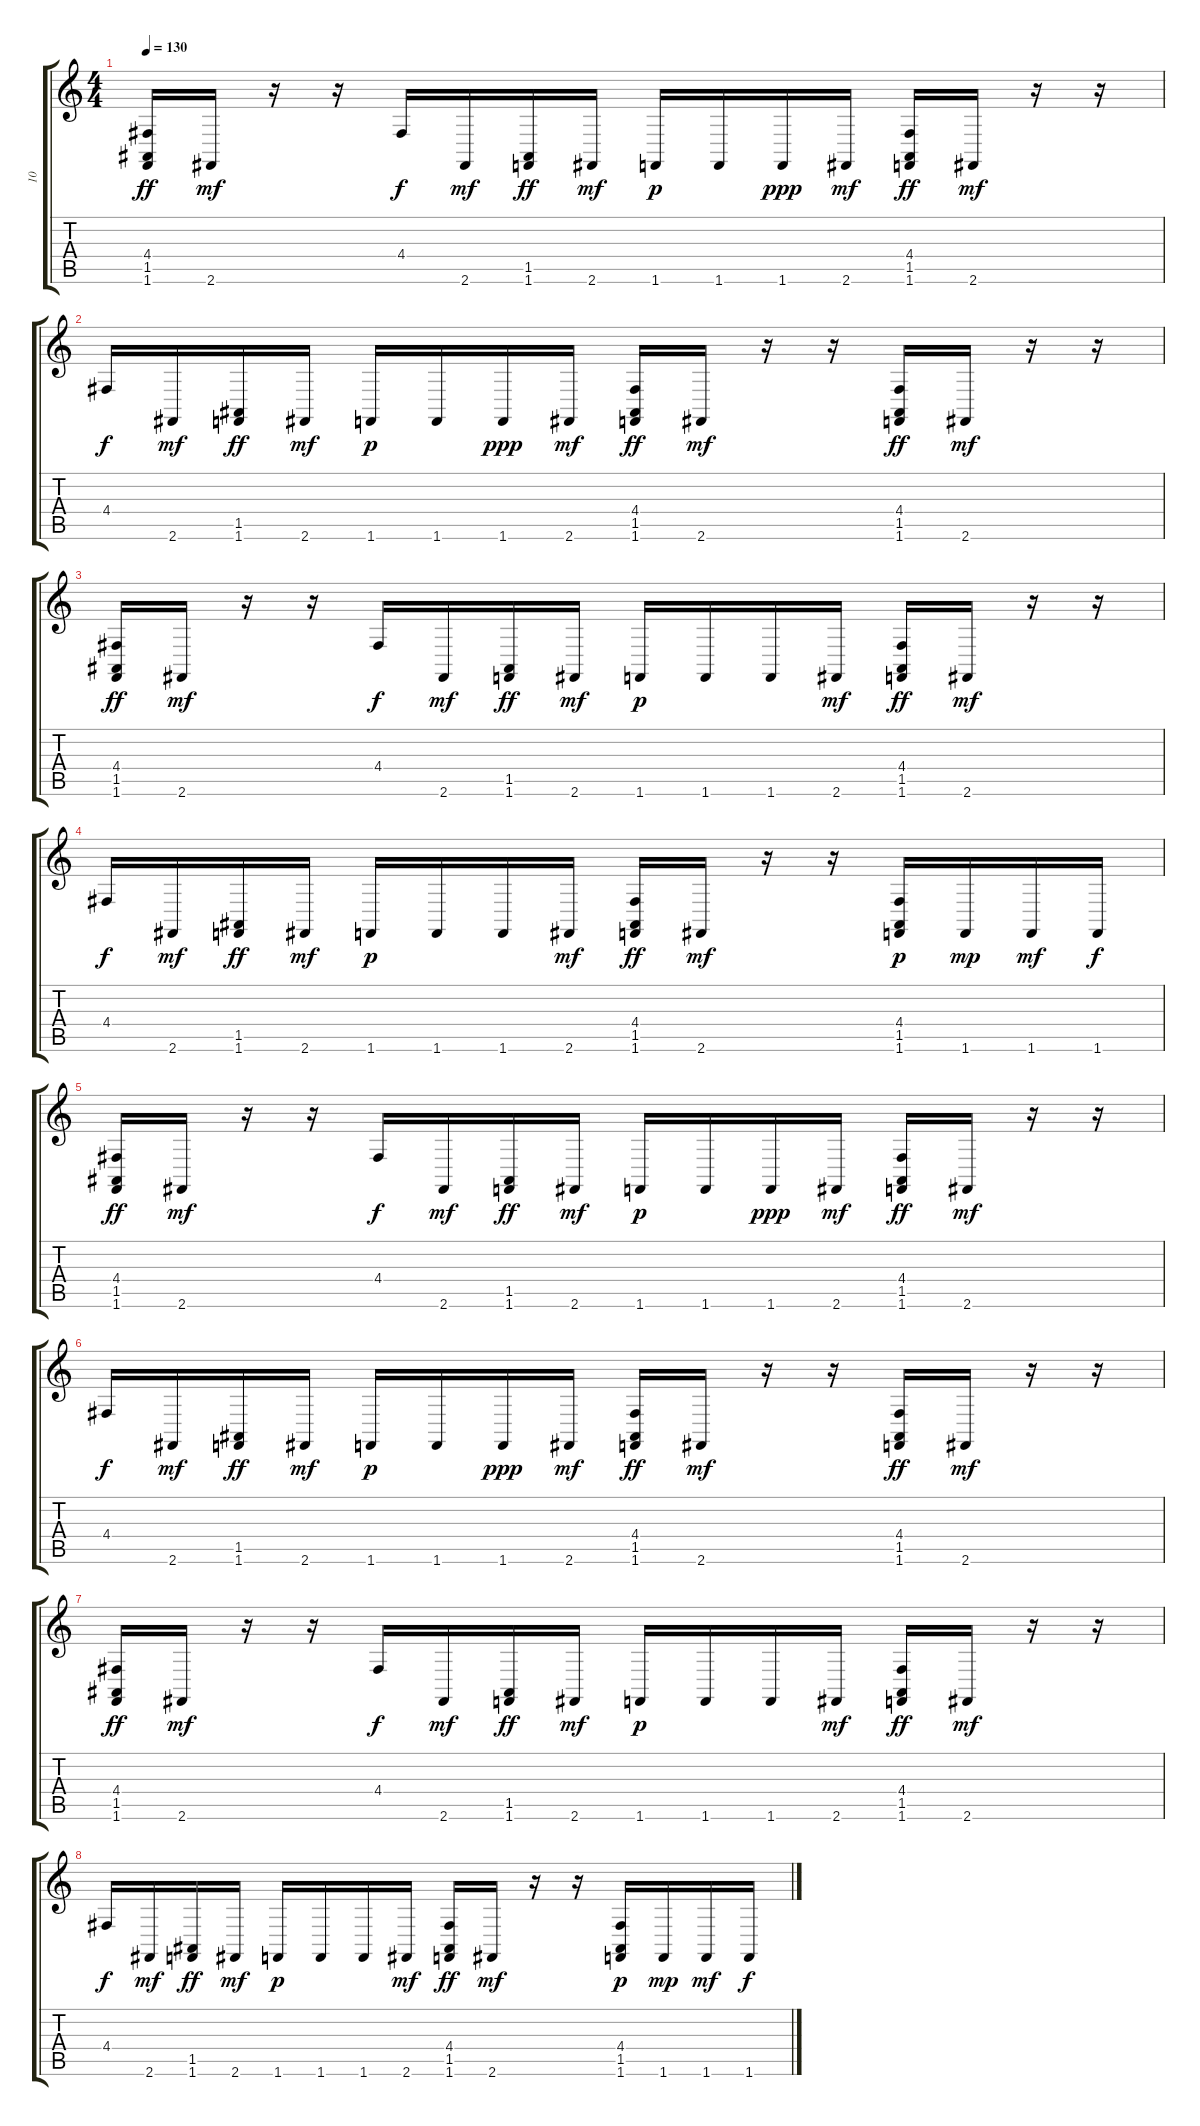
\track ("10" "10") {instrument acousticgrandpiano}
\staff {score tabs}
\tuning (E4 B3 G3 D3 A2 E2) {hide}
\ts (4 4)
\tempo 130
\clef g2
\ks c
(4.4 1.5 1.6).16{dy ff} 2.6.16{dy mf} r.16 r.16 4.4.16{dy f} 2.6.16{dy mf} (1.5 1.6).16{dy ff} 2.6.16{dy mf} 1.6.16{dy p} 1.6.16 1.6.16{dy ppp} 2.6.16{dy mf} (4.4 1.5 1.6).16{dy ff} 2.6.16{dy mf} r.16 r.16 |
4.4.16{dy f} 2.6.16{dy mf} (1.5 1.6).16{dy ff} 2.6.16{dy mf} 1.6.16{dy p} 1.6.16 1.6.16{dy ppp} 2.6.16{dy mf} (4.4 1.5 1.6).16{dy ff} 2.6.16{dy mf} r.16 r.16 (4.4 1.5 1.6).16{dy ff} 2.6.16{dy mf} r.16 r.16 |
(4.4 1.5 1.6).16{dy ff} 2.6.16{dy mf} r.16 r.16 4.4.16{dy f} 2.6.16{dy mf} (1.5 1.6).16{dy ff} 2.6.16{dy mf} 1.6.16{dy p} 1.6.16 1.6.16 2.6.16{dy mf} (4.4 1.5 1.6).16{dy ff} 2.6.16{dy mf} r.16 r.16 |
4.4.16{dy f} 2.6.16{dy mf} (1.5 1.6).16{dy ff} 2.6.16{dy mf} 1.6.16{dy p} 1.6.16 1.6.16 2.6.16{dy mf} (4.4 1.5 1.6).16{dy ff} 2.6.16{dy mf} r.16 r.16 (4.4 1.5 1.6).16{dy p} 1.6.16{dy mp} 1.6.16{dy mf} 1.6.16{dy f} |
(4.4 1.5 1.6).16{dy ff} 2.6.16{dy mf} r.16 r.16 4.4.16{dy f} 2.6.16{dy mf} (1.5 1.6).16{dy ff} 2.6.16{dy mf} 1.6.16{dy p} 1.6.16 1.6.16{dy ppp} 2.6.16{dy mf} (4.4 1.5 1.6).16{dy ff} 2.6.16{dy mf} r.16 r.16 |
4.4.16{dy f} 2.6.16{dy mf} (1.5 1.6).16{dy ff} 2.6.16{dy mf} 1.6.16{dy p} 1.6.16 1.6.16{dy ppp} 2.6.16{dy mf} (4.4 1.5 1.6).16{dy ff} 2.6.16{dy mf} r.16 r.16 (4.4 1.5 1.6).16{dy ff} 2.6.16{dy mf} r.16 r.16 |
(4.4 1.5 1.6).16{dy ff} 2.6.16{dy mf} r.16 r.16 4.4.16{dy f} 2.6.16{dy mf} (1.5 1.6).16{dy ff} 2.6.16{dy mf} 1.6.16{dy p} 1.6.16 1.6.16 2.6.16{dy mf} (4.4 1.5 1.6).16{dy ff} 2.6.16{dy mf} r.16 r.16 |
4.4.16{dy f} 2.6.16{dy mf} (1.5 1.6).16{dy ff} 2.6.16{dy mf} 1.6.16{dy p} 1.6.16 1.6.16 2.6.16{dy mf} (4.4 1.5 1.6).16{dy ff} 2.6.16{dy mf} r.16 r.16 (4.4 1.5 1.6).16{dy p} 1.6.16{dy mp} 1.6.16{dy mf} 1.6.16{dy f}
